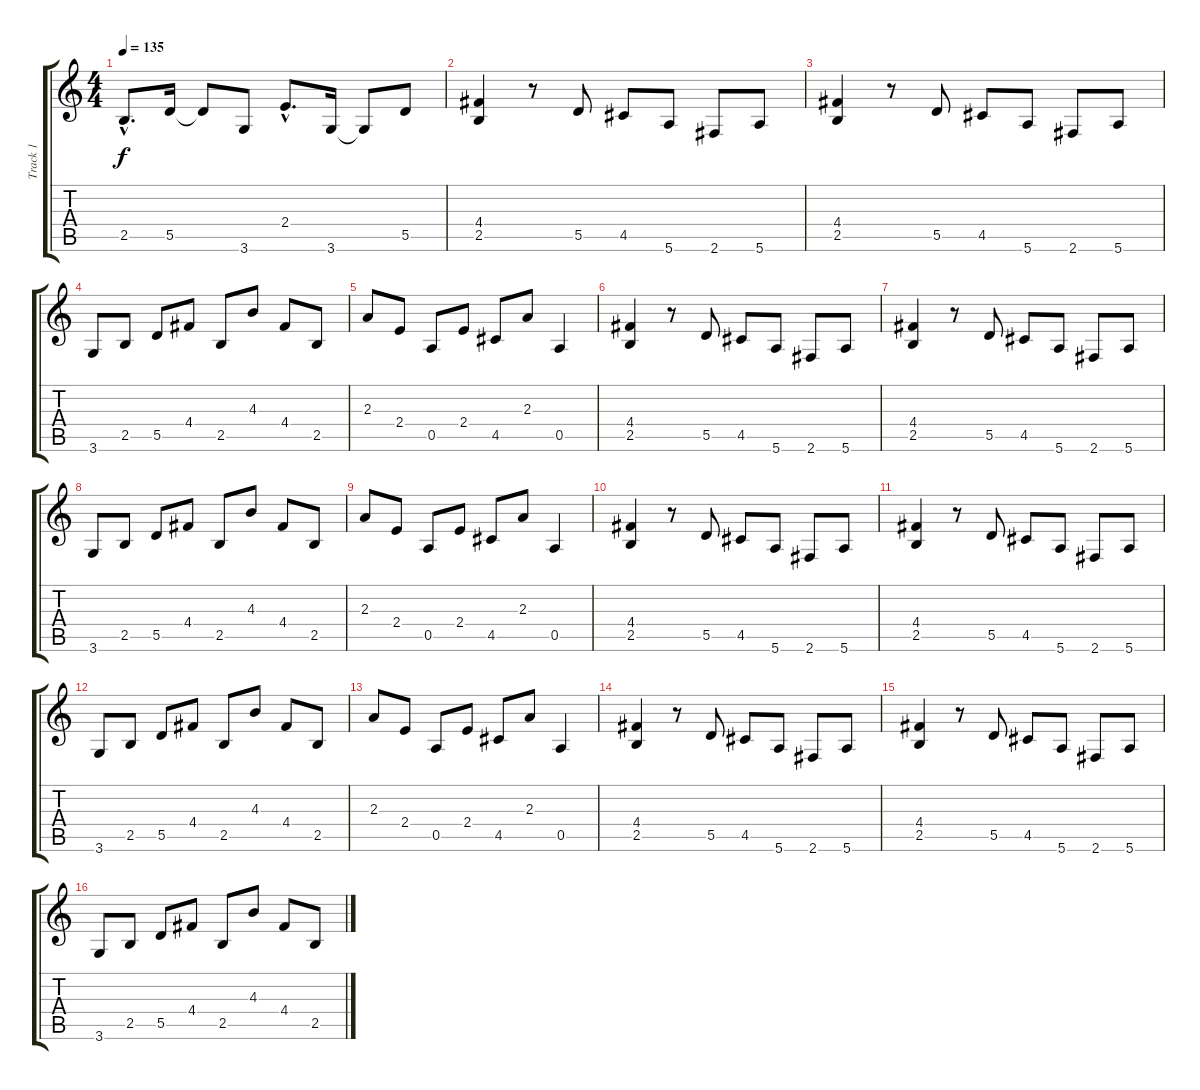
\track ("Track 1" "Track 1") {instrument distortionguitar}
\staff {score tabs}
\tuning (E4 B3 G3 D3 A2 E2) {hide}
\ts (4 4)
\tempo 135
\clef g2
\ks c
2.5{hac}.8{d dy f} 5.5.16 5.5{t}.8 3.6.8 2.4{hac}.8{d} 3.6.16 3.6{t}.8 5.5.8 |
(4.4 2.5).4 r.8 5.5.8 4.5.8 5.6.8 2.6.8 5.6.8 |
(4.4 2.5).4 r.8 5.5.8 4.5.8 5.6.8 2.6.8 5.6.8 |
3.6.8 2.5.8 5.5.8 4.4.8 2.5.8 4.3.8 4.4.8 2.5.8 |
2.3.8 2.4.8 0.5.8 2.4.8 4.5.8 2.3.8 0.5.4 |
(4.4 2.5).4 r.8 5.5.8 4.5.8 5.6.8 2.6.8 5.6.8 |
(4.4 2.5).4 r.8 5.5.8 4.5.8 5.6.8 2.6.8 5.6.8 |
3.6.8 2.5.8 5.5.8 4.4.8 2.5.8 4.3.8 4.4.8 2.5.8 |
2.3.8 2.4.8 0.5.8 2.4.8 4.5.8 2.3.8 0.5.4 |
(4.4 2.5).4 r.8 5.5.8 4.5.8 5.6.8 2.6.8 5.6.8 |
(4.4 2.5).4 r.8 5.5.8 4.5.8 5.6.8 2.6.8 5.6.8 |
3.6.8 2.5.8 5.5.8 4.4.8 2.5.8 4.3.8 4.4.8 2.5.8 |
2.3.8 2.4.8 0.5.8 2.4.8 4.5.8 2.3.8 0.5.4 |
(4.4 2.5).4 r.8 5.5.8 4.5.8 5.6.8 2.6.8 5.6.8 |
(4.4 2.5).4 r.8 5.5.8 4.5.8 5.6.8 2.6.8 5.6.8 |
3.6.8 2.5.8 5.5.8 4.4.8 2.5.8 4.3.8 4.4.8 2.5.8
